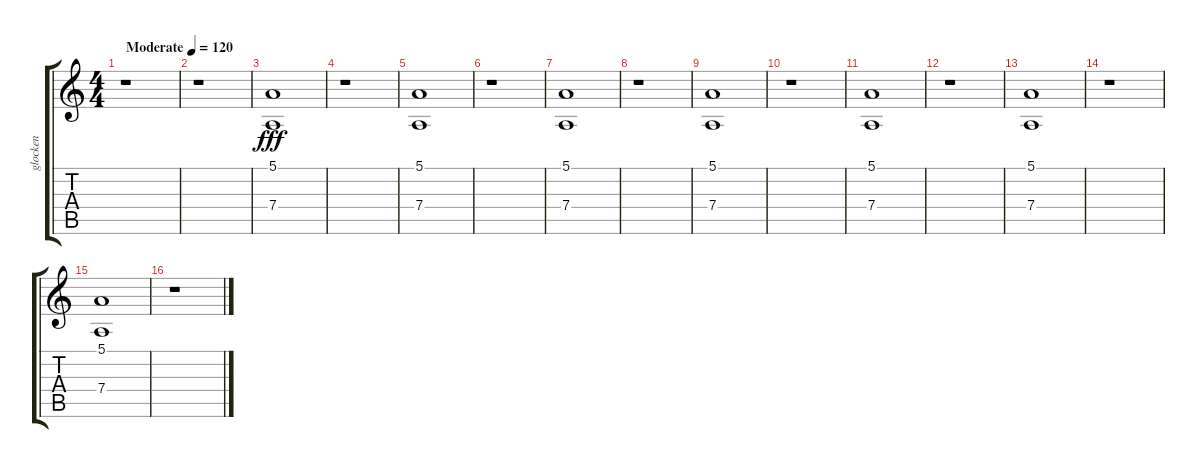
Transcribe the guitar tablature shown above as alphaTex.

\track ("glocken" "glocken") {instrument tubularbells}
\staff {score tabs}
\tuning (E4 B3 G3 D3 A2 E2) {hide}
\ts (4 4)
\tempo (120 "Moderate")
\clef g2
\ks c
r.1{dy fff instrument tubularbells} |
r.1 |
(5.1 7.4).1 |
r.1 |
(5.1 7.4).1 |
r.1 |
(5.1 7.4).1 |
r.1 |
(5.1 7.4).1 |
r.1 |
(5.1 7.4).1 |
r.1 |
(5.1 7.4).1 |
r.1 |
(5.1 7.4).1 |
r.1
